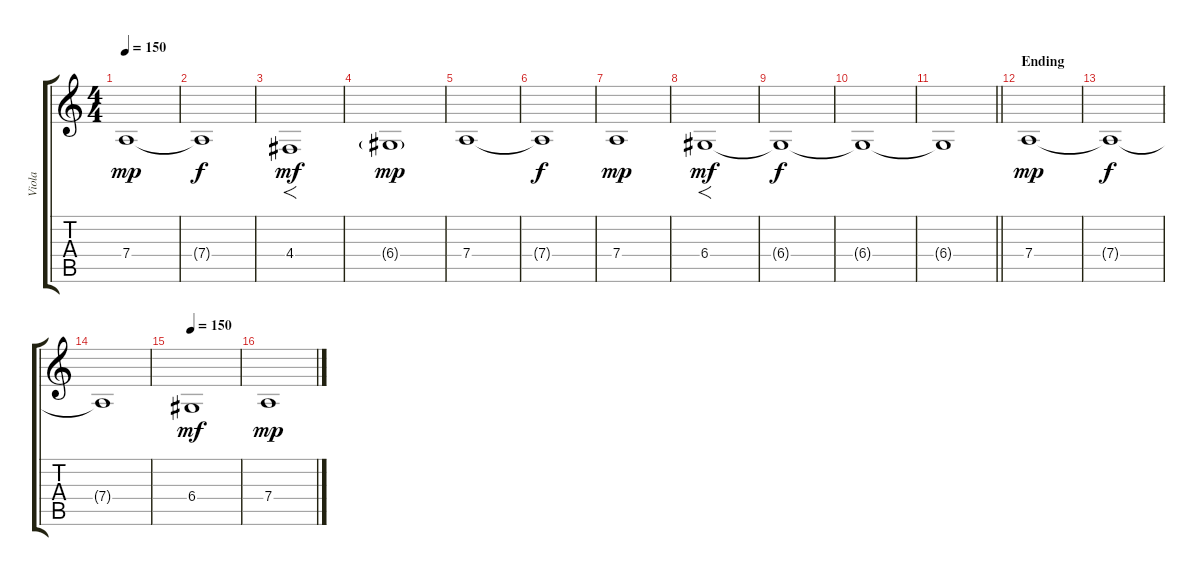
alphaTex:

\track ("Viola" "Viola") {instrument viola}
\staff {score tabs}
\tuning (E4 B3 G3 D3 A2 E2) {hide}
\ts (4 4)
\tempo 150
\clef g2
\ks c
7.4.1{dy mp volume 9} |
7.4{t}.1{dy f} |
4.4.1{f dy mf} |
6.4{g}.1{dy mp volume 6} |
7.4.1{volume 9} |
7.4{t}.1{dy f} |
7.4.1{dy mp volume 9} |
6.4.1{f dy mf} |
6.4{t}.1{dy f} |
6.4{t}.1{volume 4} |
\barLineRight lightlight
6.4{t}.1 |
\section ("" "Ending")
7.4.1{dy mp volume 5} |
7.4{t}.1{dy f volume 0} |
7.4{t}.1 |
\tempo 150
6.4.1{dy mf volume 10} |
7.4.1{dy mp}
